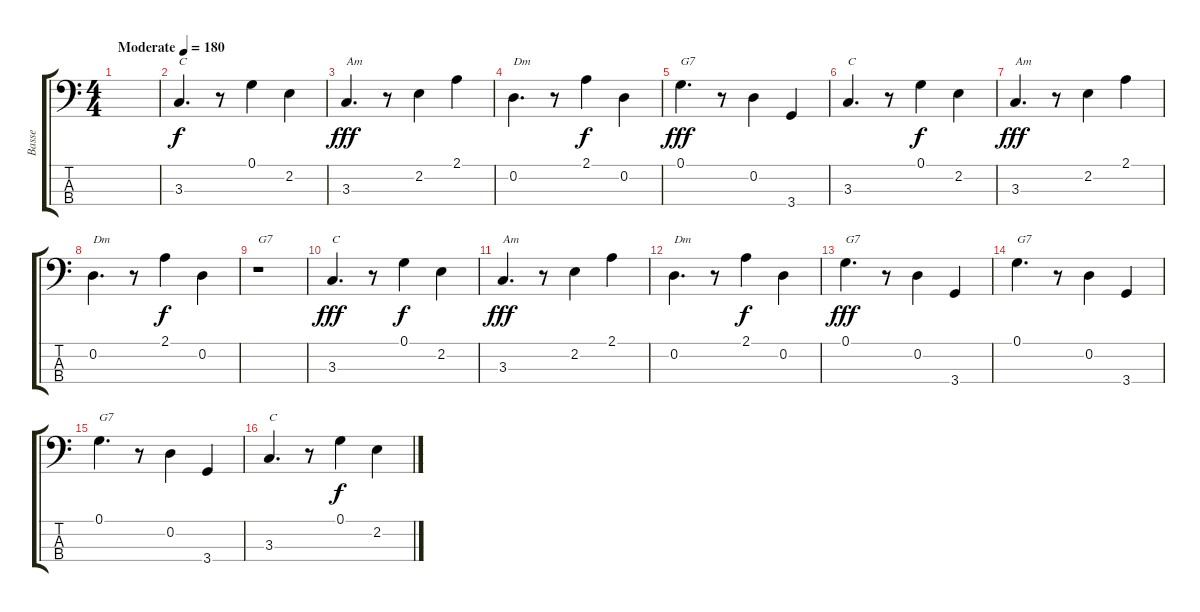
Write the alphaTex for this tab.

\track ("Basse" "Basse") {instrument electricbassfinger}
\staff {score tabs}
\tuning (G2 D2 A1 E1) {hide}
\ts (4 4)
\tempo (180 "Moderate")
\clef f4
\ks c
|
3.3.4{d txt "C"} r.8 0.1.4{dy f} 2.2.4 |
3.3.4{d txt "Am" dy fff} r.8 2.2.4 2.1.4 |
0.2.4{d txt "Dm"} r.8 2.1.4{dy f} 0.2.4 |
0.1.4{d txt "G7" dy fff} r.8 0.2.4 3.4.4 |
3.3.4{d txt "C"} r.8 0.1.4{dy f} 2.2.4 |
3.3.4{d txt "Am" dy fff} r.8 2.2.4 2.1.4 |
0.2.4{d txt "Dm"} r.8 2.1.4{dy f} 0.2.4 |
r.1{txt "G7"} |
3.3.4{d txt "C" dy fff} r.8 0.1.4{dy f} 2.2.4 |
3.3.4{d txt "Am" dy fff} r.8 2.2.4 2.1.4 |
0.2.4{d txt "Dm"} r.8 2.1.4{dy f} 0.2.4 |
0.1.4{d txt "G7" dy fff} r.8 0.2.4 3.4.4 |
0.1.4{d txt "G7"} r.8 0.2.4 3.4.4 |
0.1.4{d txt "G7"} r.8 0.2.4 3.4.4 |
3.3.4{d txt "C"} r.8 0.1.4{dy f} 2.2.4
